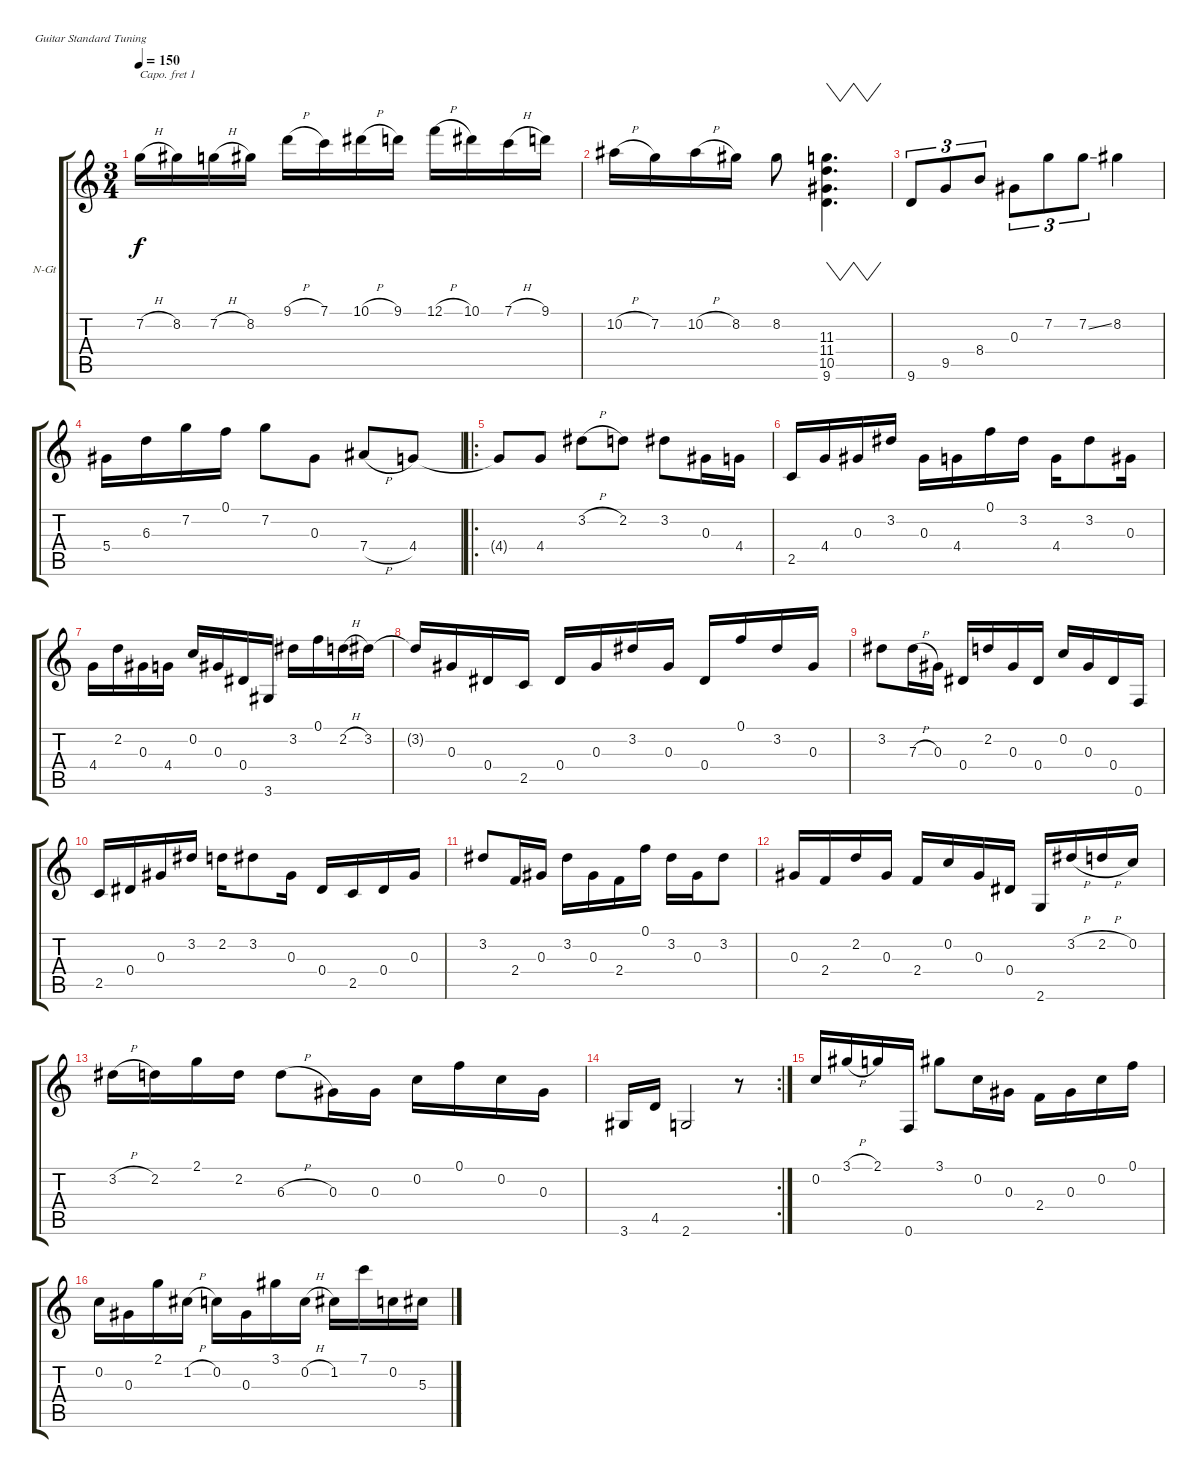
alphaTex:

\bracketExtendMode groupsimilarinstruments
\firstSystemTrackNameOrientation horizontal
\otherSystemsTrackNameOrientation horizontal
\track ("Tarantas" "N-Gt") {instrument acousticguitarnylon}
\staff {score tabs}
\capo 1
\tuning (E4 B3 G3 D3 A2 E2)
\ts (3 4)
\tempo 150
\clef g2
\ks c
7.2{h}.16{dy f} 8.2.16 7.2{h}.16 8.2.16 9.1{h}.16 7.1.16 10.1{h}.16 9.1.16 12.1{h}.16 10.1.16 7.1{h}.16 9.1.16 |
10.2{h}.16 7.2.16 10.2{h}.16 8.2.16 8.2.8 (11.3 11.4 10.5 9.6).4{vw d} |
9.6.8{tu (3 2)} 9.5.8{tu (3 2)} 8.4.8{tu (3 2)} 0.3.8{tu (3 2)} 7.2.8{tu (3 2)} 7.2{ss}.8{tu (3 2)} 8.2.4 |
5.4.16 6.3.16 7.2.16 0.1.16 7.2.8 0.3.8 7.4{h}.8 4.4.8 |
\ro
4.4{t}.8 4.4.8 3.2{h}.8 2.2.8 3.2.8 0.3.16 4.4.16 |
2.5.16 4.4.16 0.3.16 3.2.16 0.3.16 4.4.16 0.1.16 3.2.16 4.4.16 3.2.8 0.3.16 |
4.4.16 2.2.16 0.3.16 4.4.16 0.2.16 0.3.16 0.4.16 3.6.16 3.2.16 0.1.16 2.2{h}.16 3.2.16 |
3.2{t}.16 0.3.16 0.4.16 2.5.16 0.4.16 0.3.16 3.2.16 0.3.16 0.4.16 0.1.16 3.2.16 0.3.16 |
3.2.8 7.3{h}.16 0.3.16 0.4.16 2.2.16 0.3.16 0.4.16 0.2.16 0.3.16 0.4.16 0.6.16 |
2.5.16 0.4.16 0.3.16 3.2.16 2.2.16 3.2.8 0.3.16 0.4.16 2.5.16 0.4.16 0.3.16 |
3.2.8 2.4.16 0.3.16 3.2.16 0.3.16 2.4.16 0.1.16 3.2.16 0.3.16 3.2.8 |
0.3.16 2.4.16 2.2.16 0.3.16 2.4.16 0.2.16 0.3.16 0.4.16 2.6.16 3.2{h}.16 2.2{h}.16 0.2.16 |
3.2{h}.16 2.2.16 2.1.16 2.2.16 6.3{h}.8 0.3.16 0.3.16 0.2.16 0.1.16 0.2.16 0.3.16 |
\rc 2
3.6.16 4.5.16 2.6.2 r.8 |
0.2.16 3.1{h}.16 2.1.16 0.6.16 3.1.8 0.2.16 0.3.16 2.4.16 0.3.16 0.2.16 0.1.16 |
0.2.16 0.3.16 2.1.16 1.2{h}.16 0.2.16 0.3.16 3.1.16 0.2{h}.16 1.2.16 7.1.16 0.2.16 5.3.16
